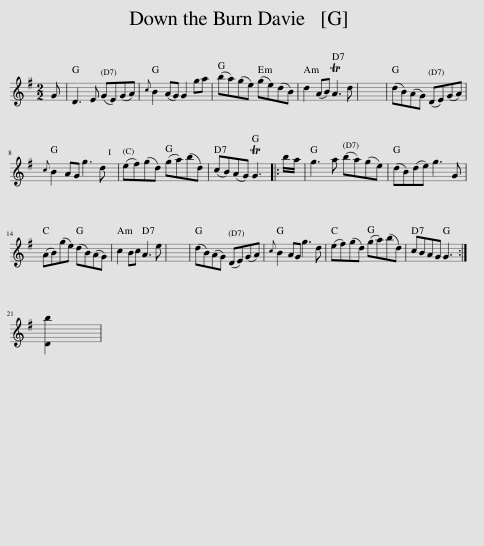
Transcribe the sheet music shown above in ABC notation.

X:1
L:1/8
M:2/2
I:linebreak $
K:G
V:1 treble
V:1
 G | D3 E (GE)(GA) |{c} B2 (AG) G2 ga | (ba)(ge) (ge)(dB) | d2 (AB) TA3 d | %5
 x8 | (dB)(AG) (DE)(GA) |${c} B2 AG g3 d | (ef)(gd) (ga)(bd) | (cB)(AG) TG3 |: %10
 b/a/ | g3 a (ba)(ge) | (dB)(de) g3 G |$ (AB)(ge) (dB)(AG) | c2 Bc A3 e | %15
 x8 | (dB)(AG) (DE)(GA) |{c} B2 AG g3 d | (ef)(gd) (ga)(bd) | cBAG G3 :|$ %20
 [Db]2 | %21
